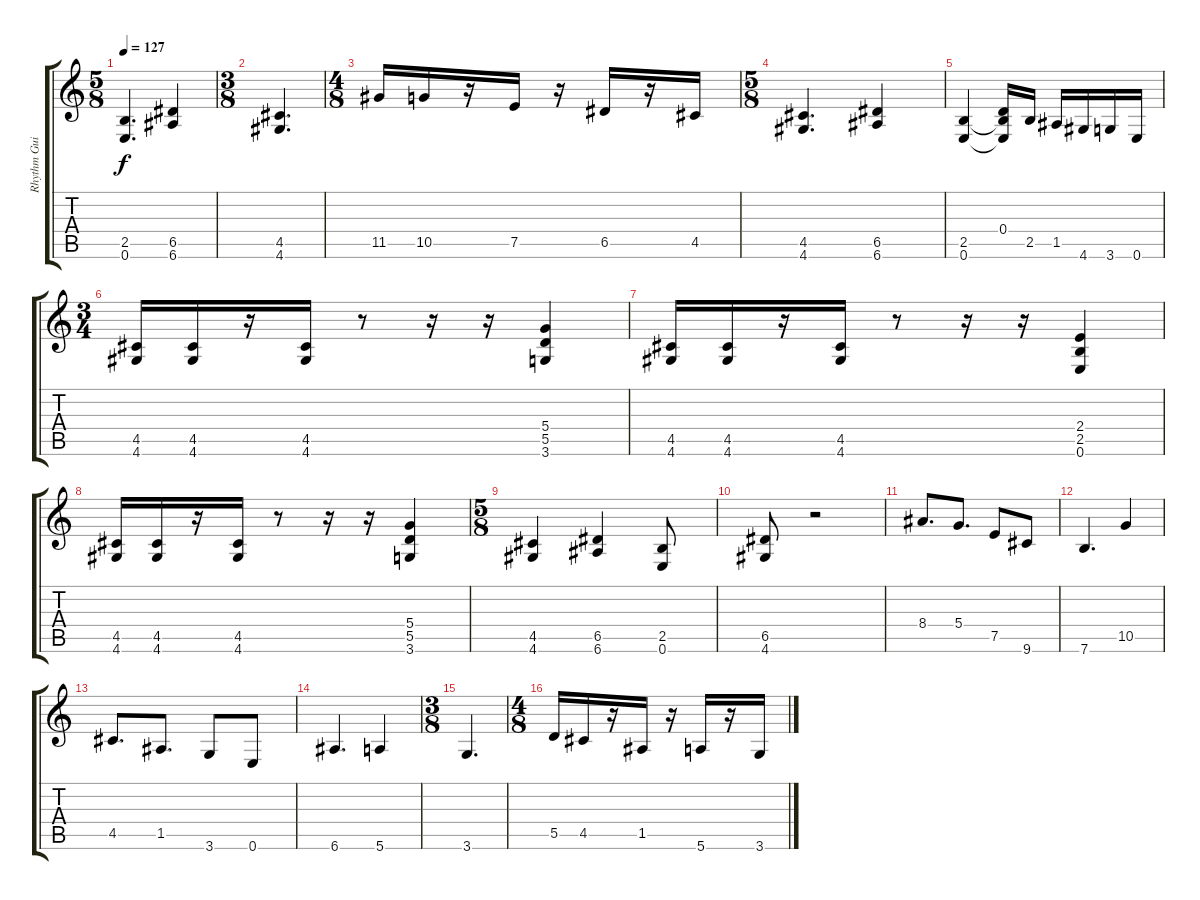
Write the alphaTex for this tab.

\track ("Rhythm Guitar" "Rhythm Gui") {instrument distortionguitar}
\staff {score tabs}
\tuning (E4 B3 G3 D3 A2 E2) {hide}
\ts (5 8)
\tempo 127
\clef g2
\ks c
(2.5 0.6).4{d dy f} (6.5 6.6).4 |
\ts (3 8)
(4.5 4.6).4{d} |
\ts (4 8)
11.5.16 10.5.16 r.16 7.5.16 r.16 6.5.16 r.16 4.5.16 |
\ts (5 8)
(4.5 4.6).4{d} (6.5 6.6).4 |
(2.5 0.6).4 (0.4 2.5{t} 0.6{t}).16 2.5.16 1.5.16 4.6.16 3.6.16 0.6.16 |
\ts (3 4)
(4.5 4.6).16 (4.5 4.6).16 r.16 (4.5 4.6).16 r.8 r.16 r.16 (5.4 5.5 3.6).4 |
(4.5 4.6).16 (4.5 4.6).16 r.16 (4.5 4.6).16 r.8 r.16 r.16 (2.4 2.5 0.6).4 |
(4.5 4.6).16 (4.5 4.6).16 r.16 (4.5 4.6).16 r.8 r.16 r.16 (5.4 5.5 3.6).4 |
\ts (5 8)
(4.5 4.6).4 (6.5 6.6).4 (2.5 0.6).8 |
(6.5 4.6).8 r.2 |
8.4.8{d} 5.4.8{d} 7.5.8 9.6.8 |
7.6.4{d} 10.5.4 |
4.5.8{d} 1.5.8{d} 3.6.8 0.6.8 |
6.6.4{d} 5.6.4 |
\ts (3 8)
3.6.4{d} |
\ts (4 8)
5.5.16 4.5.16 r.16 1.5.16 r.16 5.6.16 r.16 3.6.16
